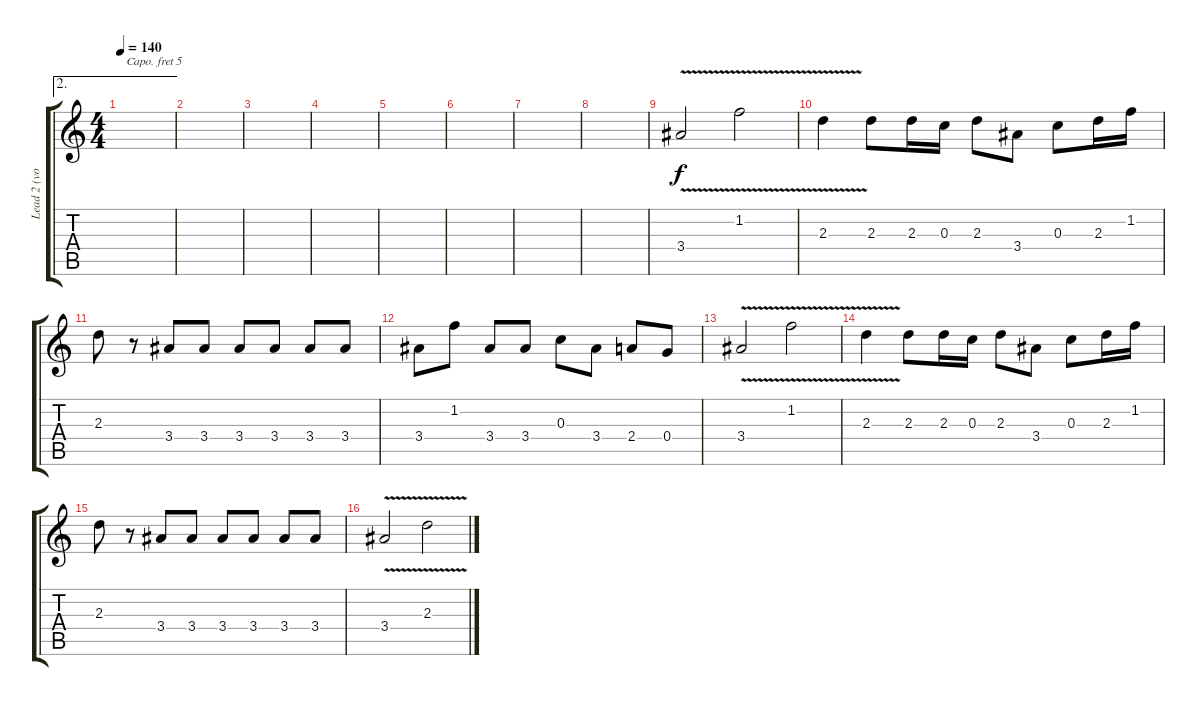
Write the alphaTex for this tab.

\track ("Lead 2 (vocal)" "Lead 2 (vo") {instrument distortionguitar}
\staff {score tabs}
\capo 5
\tuning (E4 B3 G3 D3 A2 D2) {hide}
\ae 2
\ts (4 4)
\tempo 140
\clef g2
\ks c
|
|
|
|
|
|
|
|
3.4{v}.2 1.2{v}.2 |
2.3{v}.4 2.3.8 2.3.16 0.3.16 2.3.8 3.4.8 0.3.8 2.3.16 1.2.16 |
2.3.8 r.8 3.4.8 3.4.8 3.4.8 3.4.8 3.4.8 3.4.8 |
3.4.8 1.2.8 3.4.8 3.4.8 0.3.8 3.4.8 2.4.8 0.4.8 |
3.4{v}.2 1.2{v}.2 |
2.3{v}.4 2.3.8 2.3.16 0.3.16 2.3.8 3.4.8 0.3.8 2.3.16 1.2.16 |
2.3.8 r.8 3.4.8 3.4.8 3.4.8 3.4.8 3.4.8 3.4.8 |
3.4{v}.2 2.3{v}.2
